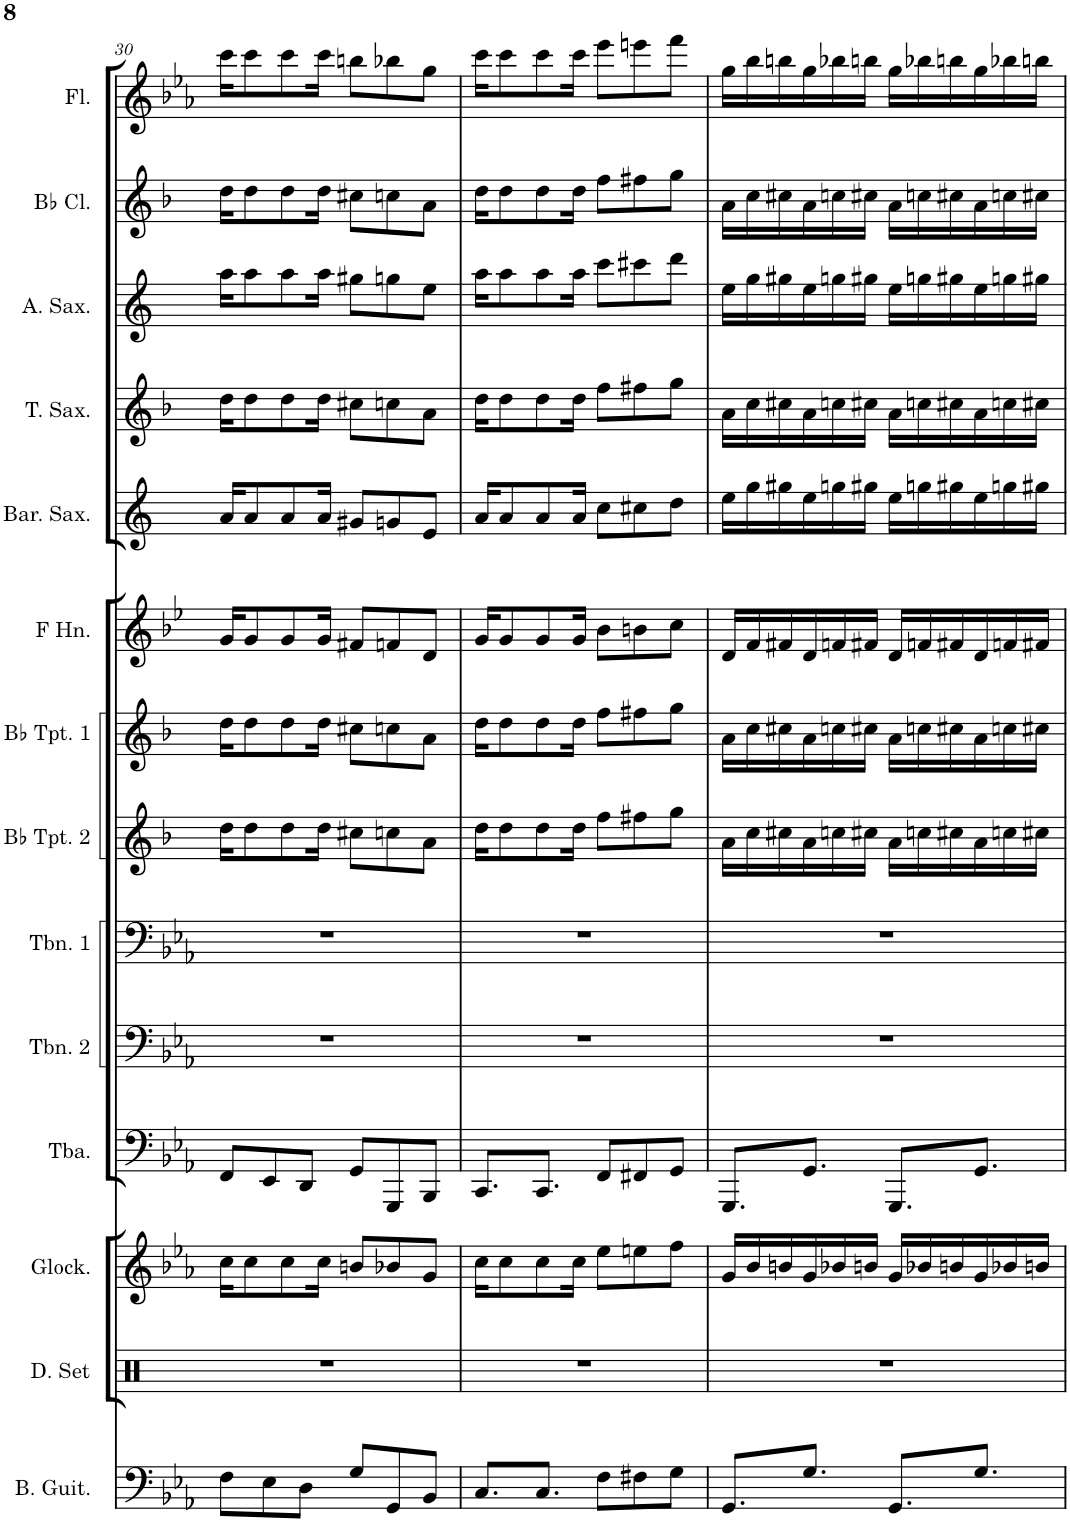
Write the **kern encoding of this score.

**kern	**kern	**kern	**kern	**kern	**kern	**kern	**kern	**kern	**kern	**kern	**kern	**kern	**kern
*part14	*part13	*part12	*part11	*part10	*part9	*part8	*part7	*part6	*part5	*part4	*part3	*part2	*part1
*staff14	*staff13	*staff12	*staff11	*staff10	*staff9	*staff8	*staff7	*staff6	*staff5	*staff4	*staff3	*staff2	*staff1
*I"Bass Guitar	*I"Drumset	*I"Glockenspiel	*I"Tuba	*I"Trombone 2	*I"Trombone 1	*I"Bb Trumpet 2	*I"Bb Trumpet 1	*I"Horn in F	*I"Baritone Saxophone	*I"Tenor Saxophone	*I"Alto Saxophone	*I"Bb Clarinet	*I"Flute
*I'B. Guit.	*I'D. Set	*I'Glock.	*I'Tba.	*I'Tbn. 2	*I'Tbn. 1	*I'Bb Tpt. 2	*I'Bb Tpt. 1	*	*I'Bar. Sax.	*I'T. Sax.	*I'A. Sax.	*I'Bb Cl.	*I'Fl.
!!LO:PB:g=z
*clefF4	*clefX	*clefG2	*clefF4	*clefF4	*clefF4	*clefG2	*clefG2	*clefG2	*clefG2	*clefG2	*clefG2	*clefG2	*clefG2
*Trd7c12	*	*Trd-14c-24	*	*	*	*Trd1c2	*Trd1c2	*Trd4c7	*Trd12c21	*Trd8c14	*Trd5c9	*Trd1c2	*
*k[b-e-a-]	*k[]	*k[b-e-a-]	*k[b-e-a-]	*k[b-e-a-]	*k[b-e-a-]	*k[b-]	*k[b-]	*k[b-e-]	*k[]	*k[b-]	*k[]	*k[b-]	*k[b-e-a-]
*M6/8	*M6/8	*M6/8	*M6/8	*M6/8	*M6/8	*M6/8	*M6/8	*M6/8	*M6/8	*M6/8	*M6/8	*M6/8	*M6/8
=30	=30	=30	=30	=30	=30	=30	=30	=30	=30	=30	=30	=30	=30
8F\L	2.r	16cc\KL	8FF/L	2.r	2.r	16dd\KL	16dd\KL	16g/KL	16a/KL	16dd\KL	16aa\KL	16dd\KL	16ccc\KL
.	.	8cc\	.	.	.	8dd\	8dd\	8g/	8a/	8dd\	8aa\	8dd\	8ccc\
8E-\	.	.	8EE-/	.	.	.	.	.	.	.	.	.	.
.	.	8cc\	.	.	.	8dd\	8dd\	8g/	8a/	8dd\	8aa\	8dd\	8ccc\
8D\J	.	.	8DD/J	.	.	.	.	.	.	.	.	.	.
.	.	16cc\Jk	.	.	.	16dd\Jk	16dd\Jk	16g/Jk	16a/Jk	16dd\Jk	16aa\Jk	16dd\Jk	16ccc\Jk
8G/L	.	8bn/L	8GG/L	.	.	8cc#X\L	8cc#X\L	8f#X/L	8g#X/L	8cc#X\L	8gg#X\L	8cc#X\L	8bbn\L
8GG/	.	8b-X/	8GGG/	.	.	8ccn\	8ccn\	8fn/	8gn/	8ccn\	8ggn\	8ccn\	8bb-X\
8BB-/J	.	8g/J	8BBB-/J	.	.	8a\J	8a\J	8d/J	8e/J	8a\J	8ee\J	8a\J	8gg\J
=31	=31	=31	=31	=31	=31	=31	=31	=31	=31	=31	=31	=31	=31
8.C/L	2.r	16cc\KL	8.CC/L	2.r	2.r	16dd\KL	16dd\KL	16g/KL	16a/KL	16dd\KL	16aa\KL	16dd\KL	16ccc\KL
.	.	8cc\	.	.	.	8dd\	8dd\	8g/	8a/	8dd\	8aa\	8dd\	8ccc\
8.C/J	.	8cc\	8.CC/J	.	.	8dd\	8dd\	8g/	8a/	8dd\	8aa\	8dd\	8ccc\
.	.	16cc\Jk	.	.	.	16dd\Jk	16dd\Jk	16g/Jk	16a/Jk	16dd\Jk	16aa\Jk	16dd\Jk	16ccc\Jk
8F\L	.	8ee-\L	8FF/L	.	.	8ff\L	8ff\L	8b-\L	8cc\L	8ff\L	8ccc\L	8ff\L	8eee-\L
8F#X\	.	8een\	8FF#X/	.	.	8ff#X\	8ff#X\	8bn\	8cc#X\	8ff#X\	8ccc#X\	8ff#X\	8eeen\
8G\J	.	8ff\J	8GG/J	.	.	8gg\J	8gg\J	8cc\J	8dd\J	8gg\J	8ddd\J	8gg\J	8fff\J
=32	=32	=32	=32	=32	=32	=32	=32	=32	=32	=32	=32	=32	=32
8.GG/L	2.r	16g/LL	8.GGG/L	2.r	2.r	16a\LL	16a\LL	16d/LL	16ee\LL	16a\LL	16ee\LL	16a\LL	16gg\LL
.	.	16b-/	.	.	.	16cc\	16cc\	16f/	16gg\	16cc\	16gg\	16cc\	16bb-\
.	.	16bn/	.	.	.	16cc#X\	16cc#X\	16f#X/	16gg#X\	16cc#X\	16gg#X\	16cc#X\	16bbn\
8.G/J	.	16g/	8.GG/J	.	.	16a\	16a\	16d/	16ee\	16a\	16ee\	16a\	16gg\
.	.	16b-X/	.	.	.	16ccn\	16ccn\	16fn/	16ggn\	16ccn\	16ggn\	16ccn\	16bb-X\
.	.	16bn/JJ	.	.	.	16cc#X\JJ	16cc#X\JJ	16f#X/JJ	16gg#X\JJ	16cc#X\JJ	16gg#X\JJ	16cc#X\JJ	16bbn\JJ
8.GG/L	.	16g/LL	8.GGG/L	.	.	16a\LL	16a\LL	16d/LL	16ee\LL	16a\LL	16ee\LL	16a\LL	16gg\LL
.	.	16b-X/	.	.	.	16ccn\	16ccn\	16fn/	16ggn\	16ccn\	16ggn\	16ccn\	16bb-X\
.	.	16bn/	.	.	.	16cc#X\	16cc#X\	16f#X/	16gg#X\	16cc#X\	16gg#X\	16cc#X\	16bbn\
8.G/J	.	16g/	8.GG/J	.	.	16a\	16a\	16d/	16ee\	16a\	16ee\	16a\	16gg\
.	.	16b-X/	.	.	.	16ccn\	16ccn\	16fn/	16ggn\	16ccn\	16ggn\	16ccn\	16bb-X\
.	.	16bn/JJ	.	.	.	16cc#X\JJ	16cc#X\JJ	16f#X/JJ	16gg#X\JJ	16cc#X\JJ	16gg#X\JJ	16cc#X\JJ	16bbn\JJ
=	=	=	=	=	=	=	=	=	=	=	=	=	=
*-	*-	*-	*-	*-	*-	*-	*-	*-	*-	*-	*-	*-	*-
